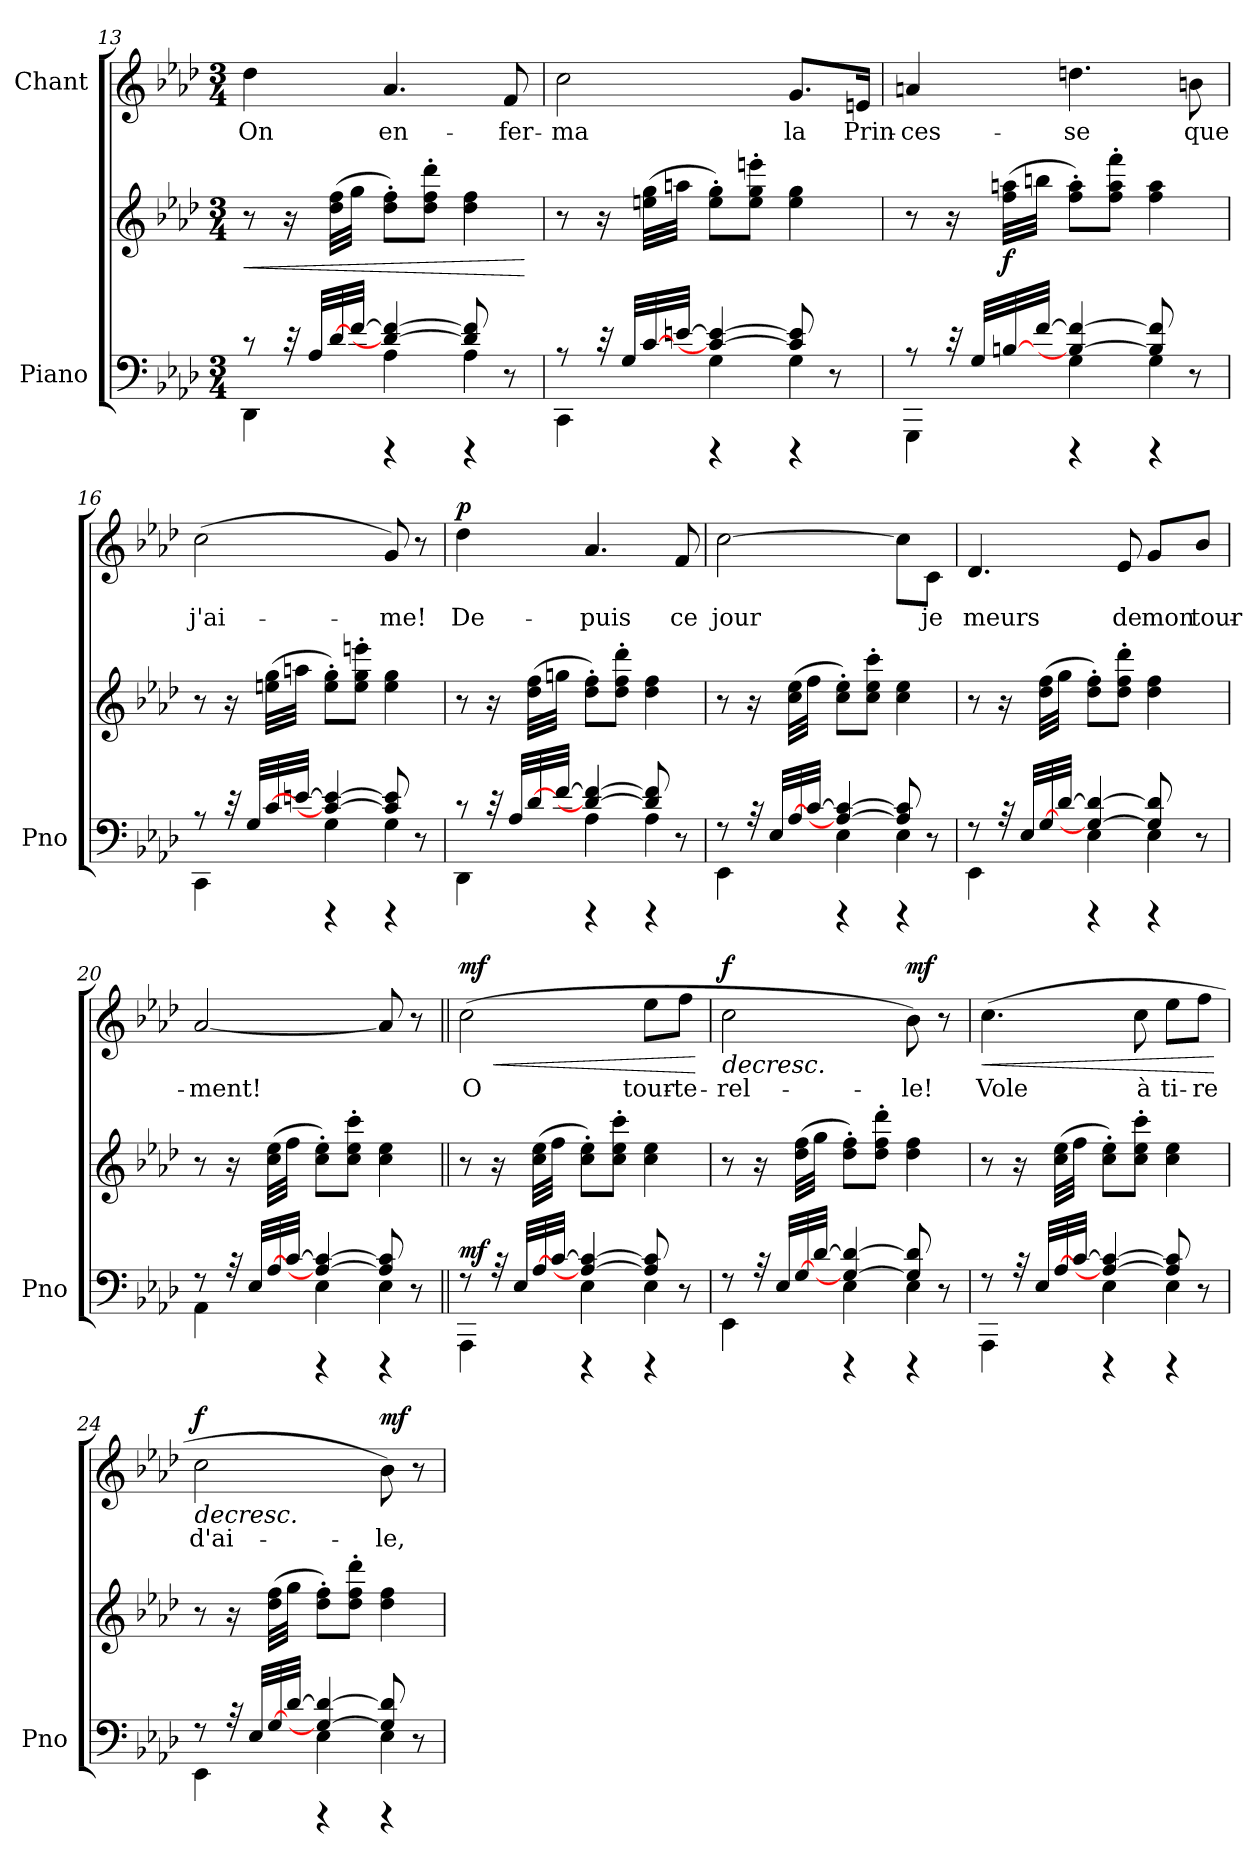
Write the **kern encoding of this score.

**kern	**kern	**dynam	**kern	**text	**dynam
*part2	*part2	*part2	*part1	*part1	*part1
*staff3	*staff2	*staff2/3	*staff1	*staff1	*staff1
*I"Piano	*	*	*I"Chant	*	*
*I'Pno	*	*	*	*	*
!!LO:PB:g=z
*clefF4	*clefG2	*	*clefG2	*	*
*k[b-e-a-d-]	*k[b-e-a-d-]	*	*k[b-e-a-d-]	*	*
*M3/4	*M3/4	*	*M3/4	*	*
=13	=13	=13	=13	=13	=13
*^	*	*	*	*	*
*	*^	*	*	*	*	*
!	!	!	!	!LO:HP:b	!	!LO:LY:b	!
!	!	!	!	!LO:DY:n=1:a=2	!	!	!
!	!	!	!	!LO:DY:n=2:a=2	!	!	!LO:DY:a
!	!	!	!	!	!	!	!LO:DY:n=1:a
8r	4DD-\	4rEEyy	8r	< other-dynamics f	4dd-\	On	other-dynamics f
32r	.	.	16r	.	.	.	.
32A-/LLL	.	.	.	.	.	.	.
[32d-/	.	.	(>32dd-\ 32ff\LLL	.	.	.	.
[32f/JJJ	.	.	32gg\JJJ	.	.	.	.
!	!	!	!	!	!	!LO:LY:b	!
4d-/_ 4f/_	4A-\	4rDDD	8dd-\' 8ff\'L)	.	4.a-/	en-	.
.	.	.	8dd-\' 8ff\' 8ddd-\'J	.	.	.	.
8d-/] 8f/]	4A-\	4rDDD	4dd-\ 4ff\	.	.	.	.
!	!	!	!	!	!	!LO:LY:b	!
8r	.	.	.	.	8f/	-fer-	.
*v	*v	*v	*	*	*	*	*
.	.	[	.	.	.
=14	=14	=14	=14	=14	=14
*^	*	*	*	*	*
*	*^	*	*	*	*	*
!	!	!	!	!	!	!LO:LY:b	!
8r	4CC\	4rEEyy	8r	.	2cc\	-ma	.
32r	.	.	16r	.	.	.	.
32G/LLL	.	.	.	.	.	.	.
[32c/	.	.	(>32een\ 32gg\LLL	.	.	.	.
[32en/JJJ	.	.	32aan\JJJ	.	.	.	.
4c/_ 4e/_	4G\	4rDDD	8ee\' 8gg\'L)	.	.	.	.
.	.	.	8ee\' 8gg\' 8eeen\'J	.	.	.	.
!	!	!	!	!	!	!LO:LY:b	!
8c/] 8e/]	4G\	4rDDD	4ee\ 4gg\	.	8.g/L	la	.
8r	.	.	.	.	.	.	.
!	!	!	!	!	!	!LO:LY:b	!
.	.	.	.	.	16en/Jk	Prin-	.
=15	=15	=15	=15	=15	=15	=15	=15
!	!	!	!	!	!	!LO:LY:b	!
8r	4GGG\	4rEEyy	8r	.	4an/	-ces-	.
32r	.	.	16r	.	.	.	.
32G/LLL	.	.	.	.	.	.	.
!	!	!	!	!LO:DY:b	!	!	!
[32Bn/	.	.	(>32ff\ 32aan\LLL	f	.	.	.
[32f/JJJ	.	.	32bbn\JJJ	.	.	.	.
!	!	!	!	!	!	!LO:LY:b	!
4B/_ 4f/_	4G\	4rDDD	8ff\' 8aa\'L)	.	4.ddn\	-se	.
.	.	.	8ff\' 8aa\' 8fff\'J	.	.	.	.
8B/] 8f/]	4G\	4rDDD	4ff\ 4aa\	.	.	.	.
!	!	!	!	!	!	!LO:LY:b	!
8r	.	.	.	.	8bn\	que	.
=16	=16	=16	=16	=16	=16	=16	=16
!	!	!	!	!	!	!LO:LY:b	!
8r	4CC\	4rEEyy	8r	.	(>2cc\	j'ai-	.
32r	.	.	16r	.	.	.	.
32G/LLL	.	.	.	.	.	.	.
[32c/	.	.	(>32een\ 32gg\LLL	.	.	.	.
[32en/JJJ	.	.	32aan\JJJ	.	.	.	.
4c/_ 4e/_	4G\	4rDDD	8ee\' 8gg\'L)	.	.	.	.
.	.	.	8ee\' 8gg\' 8eeen\'J	.	.	.	.
!	!	!	!	!	!	!LO:LY:b	!
8c/] 8e/]	4G\	4rDDD	4ee\ 4gg\	.	8g/)	-me!	.
8r	.	.	.	.	8r	.	.
!!LO:LB:g=z
=17	=17	=17	=17	=17	=17	=17	=17
!	!	!	!	!	!	!LO:LY:b	!LO:DY:a
8r	4DD-\	4rEEyy	8r	.	4dd-\	De-	p
32r	.	.	16r	.	.	.	.
32A-/LLL	.	.	.	.	.	.	.
[32d-/	.	.	(>32dd-\ 32ff\LLL	.	.	.	.
[32f/JJJ	.	.	32ggn\JJJ	.	.	.	.
!	!	!	!	!	!	!LO:LY:b	!
4d-/_ 4f/_	4A-\	4rDDD	8dd-\' 8ff\'L)	.	4.a-/	-puis	.
.	.	.	8dd-\' 8ff\' 8ddd-\'J	.	.	.	.
8d-/] 8f/]	4A-\	4rDDD	4dd-\ 4ff\	.	.	.	.
!	!	!	!	!	!	!LO:LY:b	!
8r	.	.	.	.	8f/	ce	.
=18	=18	=18	=18	=18	=18	=18	=18
!	!	!	!	!	!	!LO:LY:b	!
8r	4EE-\	4rEEyy	8r	.	[2cc\	jour	.
32r	.	.	16r	.	.	.	.
32E-/LLL	.	.	.	.	.	.	.
[32A-/	.	.	(>32cc\ 32ee-\LLL	.	.	.	.
[32c/JJJ	.	.	32ff\JJJ	.	.	.	.
4A-/_ 4c/_	4E-\	4rDDD	8cc\' 8ee-\'L)	.	.	.	.
.	.	.	8cc\' 8ee-\' 8ccc\'J	.	.	.	.
8A-/] 8c/]	4E-\	4rDDD	4cc\ 4ee-\	.	8cc\L]	.	.
!	!	!	!	!	!	!LO:LY:b	!
8r	.	.	.	.	8c\J	je	.
=19	=19	=19	=19	=19	=19	=19	=19
!	!	!	!	!	!	!LO:LY:b	!
8r	4EE-\	4rEEyy	8r	.	4.d-/	meurs	.
32r	.	.	16r	.	.	.	.
32E-/LLL	.	.	.	.	.	.	.
[32G/	.	.	(>32dd-\ 32ff\LLL	.	.	.	.
[32d-/JJJ	.	.	32gg\JJJ	.	.	.	.
4G/_ 4d-/_	4E-\	4rDDD	8dd-\' 8ff\'L)	.	.	.	.
!	!	!	!	!	!	!LO:LY:b	!
.	.	.	8dd-\' 8ff\' 8ddd-\'J	.	8e-/	de	.
!	!	!	!	!	!	!LO:LY:b	!
8G/] 8d-/]	4E-\	4rDDD	4dd-\ 4ff\	.	8g/L	mon	.
!	!	!	!	!	!	!LO:LY:b	!
8r	.	.	.	.	8b-/J	tour-	.
=20	=20	=20	=20	=20	=20	=20	=20
!	!	!	!	!	!	!LO:LY:b	!
8r	4AA-\	4rEEyy	8r	.	[2a-/	-ment!	.
32r	.	.	16r	.	.	.	.
32E-/LLL	.	.	.	.	.	.	.
[32A-/	.	.	(>32cc\ 32ee-\LLL	.	.	.	.
[32c/JJJ	.	.	32ff\JJJ	.	.	.	.
4A-/_ 4c/_	4E-\	4rDDD	8cc\' 8ee-\'L)	.	.	.	.
.	.	.	8cc\' 8ee-\' 8ccc\'J	.	.	.	.
8A-/] 8c/]	4E-\	4rDDD	4cc\ 4ee-\	.	8a-/]	.	.
8r	.	.	.	.	8r	.	.
!!LO:LB:g=z
=21||	=21||	=21||	=21||	=21||	=21||	=21||	=21||
!	!	!	!	!LO:DY:a=2	!	!LO:LY:b	!LO:HP:b
!	!	!	!	!	!	!	!LO:DY:n=1:a
8r	4AAA-\	4rEEyy	8r	mf	(>2cc\	O	< mf
32r	.	.	16r	.	.	.	.
32E-/LLL	.	.	.	.	.	.	.
[32A-/	.	.	(>32cc\ 32ee-\LLL	.	.	.	.
[32c/JJJ	.	.	32ff\JJJ	.	.	.	.
4A-/_ 4c/_	4E-\	4rDDD	8cc\' 8ee-\'L)	.	.	.	.
.	.	.	8cc\' 8ee-\' 8ccc\'J	.	.	.	.
!	!	!	!	!	!	!LO:LY:b	!
8A-/] 8c/]	4E-\	4rDDD	4cc\ 4ee-\	.	8ee-\L	tour-	.
!	!	!	!	!	!	!LO:LY:b	!
8r	.	.	.	.	8ff\J	-te-	.
*v	*v	*v	*	*	*	*	*
.	.	.	.	.	[
=22	=22	=22	=22	=22	=22
*^	*	*	*	*	*
*	*^	*	*	*	*	*
!	!	!	!	!	!	!LO:LY:b	!LO:HP:b
!	!	!	!	!	!	!	!LO:DY:n=1:a
8r	4EE-\	4rEEyy	8r	.	2cc\	-rel-	> f
32r	.	.	16r	.	.	.	.
32E-/LLL	.	.	.	.	.	.	.
[32G/	.	.	(>32dd-\ 32ff\LLL	.	.	.	.
[32d-/JJJ	.	.	32gg\JJJ	.	.	.	.
4G/_ 4d-/_	4E-\	4rDDD	8dd-\' 8ff\'L)	.	.	.	.
.	.	.	8dd-\' 8ff\' 8ddd-\'J	.	.	.	.
!	!	!	!	!	!	!LO:LY:b	!LO:DY:n=2:a
8G/] 8d-/]	4E-\	4rDDD	4dd-\ 4ff\	.	8b-\)	-le!	mf
8r	.	.	.	.	8r	.	]
=23	=23	=23	=23	=23	=23	=23	=23
!	!	!	!	!	!	!LO:LY:b	!LO:HP:b
8r	4AAA-\	4rEEyy	8r	.	(>4.cc\	Vole	<
32r	.	.	16r	.	.	.	.
32E-/LLL	.	.	.	.	.	.	.
[32A-/	.	.	(>32cc\ 32ee-\LLL	.	.	.	.
[32c/JJJ	.	.	32ff\JJJ	.	.	.	.
4A-/_ 4c/_	4E-\	4rDDD	8cc\' 8ee-\'L)	.	.	.	.
!	!	!	!	!	!	!LO:LY:b	!
.	.	.	8cc\' 8ee-\' 8ccc\'J	.	8cc\	à	.
!	!	!	!	!	!	!LO:LY:b	!
8A-/] 8c/]	4E-\	4rDDD	4cc\ 4ee-\	.	8ee-\L	ti-	.
!	!	!	!	!	!	!LO:LY:b	!
8r	.	.	.	.	8ff\J	-re	.
*v	*v	*v	*	*	*	*	*
.	.	.	.	.	[
=24	=24	=24	=24	=24	=24
*^	*	*	*	*	*
*	*^	*	*	*	*	*
!	!	!	!	!	!	!LO:LY:b	!LO:HP:b
!	!	!	!	!	!	!	!LO:DY:n=1:a
8r	4EE-\	4rEEyy	8r	.	2cc\	d'ai-	> f
32r	.	.	16r	.	.	.	.
32E-/LLL	.	.	.	.	.	.	.
[32G/	.	.	(>32dd-\ 32ff\LLL	.	.	.	.
[32d-/JJJ	.	.	32gg\JJJ	.	.	.	.
4G/_ 4d-/_	4E-\	4rDDD	8dd-\' 8ff\'L)	.	.	.	.
.	.	.	8dd-\' 8ff\' 8ddd-\'J	.	.	.	.
!	!	!	!	!	!	!LO:LY:b	!LO:DY:n=2:a
8G/] 8d-/]	4E-\	4rDDD	4dd-\ 4ff\	.	8b-\)	-le,	mf
8r	.	.	.	.	8r	.	]
*v	*v	*v	*	*	*	*	*
=	=	=	=	=	=
*-	*-	*-	*-	*-	*-
